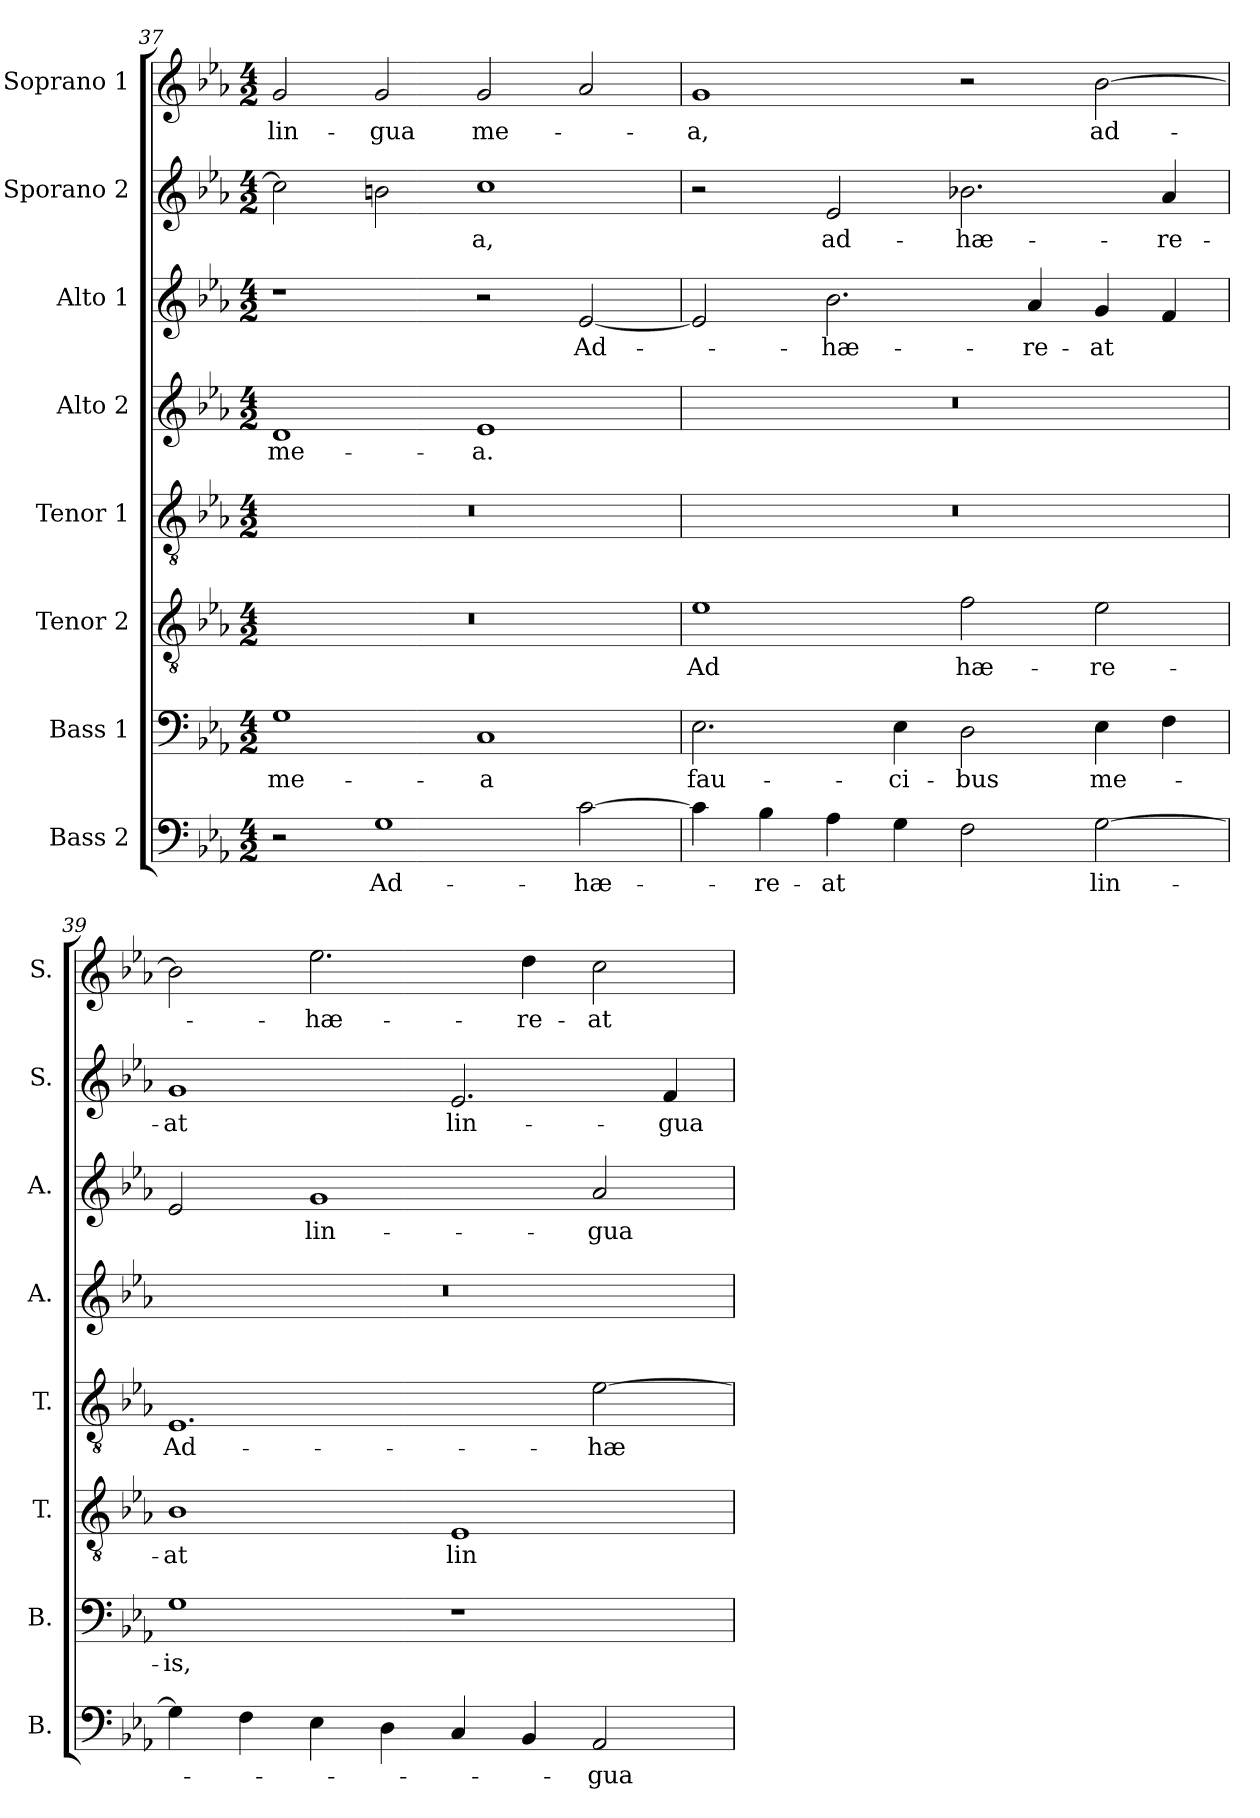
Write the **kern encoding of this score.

**kern	**text	**kern	**text	**kern	**text	**kern	**text	**kern	**text	**kern	**text	**kern	**text	**kern	**text
*part8	*part8	*part7	*part7	*part6	*part6	*part5	*part5	*part4	*part4	*part3	*part3	*part2	*part2	*part1	*part1
*staff8	*staff8	*staff7	*staff7	*staff6	*staff6	*staff5	*staff5	*staff4	*staff4	*staff3	*staff3	*staff2	*staff2	*staff1	*staff1
*I"Bass 2	*	*I"Bass 1	*	*I"Tenor 2	*	*I"Tenor 1	*	*I"Alto 2	*	*I"Alto 1	*	*I"Sporano 2	*	*I"Soprano 1	*
*I'B.	*	*I'B.	*	*I'T.	*	*I'T.	*	*I'A.	*	*I'A.	*	*I'S.	*	*I'S.	*
*clefF4	*	*clefF4	*	*clefGv2	*	*clefGv2	*	*clefG2	*	*clefG2	*	*clefG2	*	*clefG2	*
*	*	*	*	*ITrd7c12	*	*ITrd7c12	*	*	*	*	*	*	*	*	*
*k[b-e-a-]	*	*k[b-e-a-]	*	*k[b-e-a-]	*	*k[b-e-a-]	*	*k[b-e-a-]	*	*k[b-e-a-]	*	*k[b-e-a-]	*	*k[b-e-a-]	*
*E-:	*	*E-:	*	*E-:	*	*E-:	*	*E-:	*	*E-:	*	*E-:	*	*E-:	*
*M4/2	*	*M4/2	*	*M4/2	*	*M4/2	*	*M4/2	*	*M4/2	*	*M4/2	*	*M4/2	*
=37	=37	=37	=37	=37	=37	=37	=37	=37	=37	=37	=37	=37	=37	=37	=37
!	!	!	!LO:LY:b:color=#000000	!LO:N:vis=1	!	!LO:N:vis=1	!	!	!	!	!	!	!	!	!
!	!	!	!	!	!	!	!	!	!LO:LY:b:color=#000000	!	!	!	!	!	!
!	!	!	!	!	!	!	!	!	!	!	!	!	!	!	!LO:LY:b:color=#000000
2r	.	1Gi	me-	0r	.	0r	.	1di	me-	1r	.	2cci\]	.	2gi/	lin-
!	!LO:LY:b:color=#000000	!	!	!	!	!	!	!	!	!	!	!	!	!	!
!	!	!	!	!	!	!	!	!	!	!	!	!	!	!	!LO:LY:b:color=#000000
1Gi	Ad-	.	.	.	.	.	.	.	.	.	.	2bni\	.	2gi/	-gua
!	!	!	!LO:LY:b:color=#000000	!	!	!	!	!	!	!	!	!	!	!	!
!	!	!	!	!	!	!	!	!	!LO:LY:b:color=#000000	!	!	!	!	!	!
!	!	!	!	!	!	!	!	!	!	!	!	!	!LO:LY:b:color=#000000	!	!
!	!	!	!	!	!	!	!	!	!	!	!	!	!	!	!LO:LY:b:color=#000000
.	.	1Ci	-a	.	.	.	.	1e-i	-a.	2r	.	1cci	-a,	2gi/	me-
!	!LO:LY:b:color=#000000	!	!	!	!	!	!	!	!	!	!	!	!	!	!
!	!	!	!	!	!	!	!	!	!	!	!LO:LY:b:color=#000000	!	!	!	!
[>2ci\	-hæ-	.	.	.	.	.	.	.	.	[<2e-i/	Ad-	.	.	2a-i/	.
=38	=38	=38	=38	=38	=38	=38	=38	=38	=38	=38	=38	=38	=38	=38	=38
!	!	!	!LO:LY:b:color=#000000	!	!	!	!	!	!	!	!	!	!	!	!
!	!	!	!	!	!LO:LY:b:color=#000000	!LO:N:vis=1	!	!LO:N:vis=1	!	!	!	!	!	!	!
!	!	!	!	!	!	!	!	!	!	!	!	!	!	!	!LO:LY:b:color=#000000
4ci\]	.	2.E-i\	fau-	1E-i	Ad	0r	.	0r	.	2e-i/]	.	2r	.	1gi	-a,
!	!LO:LY:b:color=#000000	!	!	!	!	!	!	!	!	!	!	!	!	!	!
4B-i\	-re-	.	.	.	.	.	.	.	.	.	.	.	.	.	.
!	!LO:LY:b:color=#000000	!	!	!	!	!	!	!	!	!	!	!	!	!	!
!	!	!	!	!	!	!	!	!	!	!	!LO:LY:b:color=#000000	!	!	!	!
!	!	!	!	!	!	!	!	!	!	!	!	!	!LO:LY:b:color=#000000	!	!
4A-i\	-at	.	.	.	.	.	.	.	.	2.b-i\	-hæ-	2e-i/	ad-	.	.
!	!	!	!LO:LY:b:color=#000000	!	!	!	!	!	!	!	!	!	!	!	!
4Gi\	.	4E-i\	-ci-	.	.	.	.	.	.	.	.	.	.	.	.
!	!	!	!LO:LY:b:color=#000000	!	!	!	!	!	!	!	!	!	!	!	!
!	!	!	!	!	!LO:LY:b:color=#000000	!	!	!	!	!	!	!	!	!	!
!	!	!	!	!	!	!	!	!	!	!	!	!	!LO:LY:b:color=#000000	!	!
2Fi\	.	2Di\	-bus	2Fi\	hæ-	.	.	.	.	.	.	2.b-Xi\	-hæ-	2r	.
!	!	!	!	!	!	!	!	!	!	!	!LO:LY:b:color=#000000	!	!	!	!
.	.	.	.	.	.	.	.	.	.	4a-i/	-re-	.	.	.	.
!	!LO:LY:b:color=#000000	!	!	!	!	!	!	!	!	!	!	!	!	!	!
!	!	!	!LO:LY:b:color=#000000	!	!	!	!	!	!	!	!	!	!	!	!
!	!	!	!	!	!LO:LY:b:color=#000000	!	!	!	!	!	!	!	!	!	!
!	!	!	!	!	!	!	!	!	!	!	!LO:LY:b:color=#000000	!	!	!	!
!	!	!	!	!	!	!	!	!	!	!	!	!	!	!	!LO:LY:b:color=#000000
[>2Gi\	lin-	4E-i\	me-	2E-i\	-re-	.	.	.	.	4gi/	-at	.	.	[>2b-i\	ad-
!	!	!	!	!	!	!	!	!	!	!	!	!	!LO:LY:b:color=#000000	!	!
.	.	4Fi\	.	.	.	.	.	.	.	4fi/	.	4a-i/	-re-	.	.
=39	=39	=39	=39	=39	=39	=39	=39	=39	=39	=39	=39	=39	=39	=39	=39
!	!	!	!LO:LY:b:color=#000000	!	!	!	!	!	!	!	!	!	!	!	!
!	!	!	!	!	!LO:LY:b:color=#000000	!	!	!	!	!	!	!	!	!	!
!	!	!	!	!	!	!	!LO:LY:b:color=#000000	!LO:N:vis=1	!	!	!	!	!	!	!
!	!	!	!	!	!	!	!	!	!	!	!	!	!LO:LY:b:color=#000000	!	!
4Gi\]	.	1Gi	-is,	1BB-i	-at	1.EE-i	Ad-	0r	.	2e-i/	.	1gi	-at	2b-i\]	.
4Fi\	.	.	.	.	.	.	.	.	.	.	.	.	.	.	.
!	!	!	!	!	!	!	!	!	!	!	!LO:LY:b:color=#000000	!	!	!	!
!	!	!	!	!	!	!	!	!	!	!	!	!	!	!	!LO:LY:b:color=#000000
4E-i\	.	.	.	.	.	.	.	.	.	1gi	lin-	.	.	2.ee-i\	-hæ-
4Di\	.	.	.	.	.	.	.	.	.	.	.	.	.	.	.
!	!	!	!	!	!LO:LY:b:color=#000000	!	!	!	!	!	!	!	!	!	!
!	!	!	!	!	!	!	!	!	!	!	!	!	!LO:LY:b:color=#000000	!	!
4Ci/	.	1r	.	1EE-i	lin-	.	.	.	.	.	.	2.e-i/	lin-	.	.
!	!	!	!	!	!	!	!	!	!	!	!	!	!	!	!LO:LY:b:color=#000000
4BB-i/	.	.	.	.	.	.	.	.	.	.	.	.	.	4ddi\	-re-
!	!LO:LY:b:color=#000000	!	!	!	!	!	!	!	!	!	!	!	!	!	!
!	!	!	!	!	!	!	!LO:LY:b:color=#000000	!	!	!	!	!	!	!	!
!	!	!	!	!	!	!	!	!	!	!	!LO:LY:b:color=#000000	!	!	!	!
!	!	!	!	!	!	!	!	!	!	!	!	!	!	!	!LO:LY:b:color=#000000
2AA-i/	-gua	.	.	.	.	[>2E-i\	-hæ-	.	.	2a-i/	-gua	.	.	2cci\	-at
!	!	!	!	!	!	!	!	!	!	!	!	!	!LO:LY:b:color=#000000	!	!
.	.	.	.	.	.	.	.	.	.	.	.	4fi/	-gua	.	.
=	=	=	=	=	=	=	=	=	=	=	=	=	=	=	=
*-	*-	*-	*-	*-	*-	*-	*-	*-	*-	*-	*-	*-	*-	*-	*-
